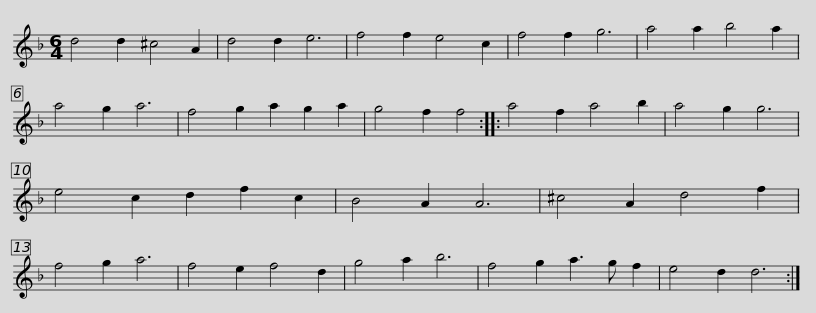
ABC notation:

X:1
L:1/8
M:6/4
I:linebreak $
K:Dmin
V:1 treble
V:1
 d4 d2 ^c4 A2 | d4 d2 e6 | f4 f2 e4 c2 | f4 f2 g6 | a4 a2 b4 a2 | %5
 a4 g2 a6 | f4 g2 a2 g2 a2 | g4 f2 f4 ::$ a4 f2 a4 b2 | a4 g2 g6 | %10
 e4 c2 d2 f2 c2 | B4 A2 A6 | ^c4 A2 d4 f2 | f4 g2 a6 | f4 e2 f4 d2 | %15
 g4 a2 b6 |$ f4 g2 a3 g f2 | e4 d2 d6 :| %18
